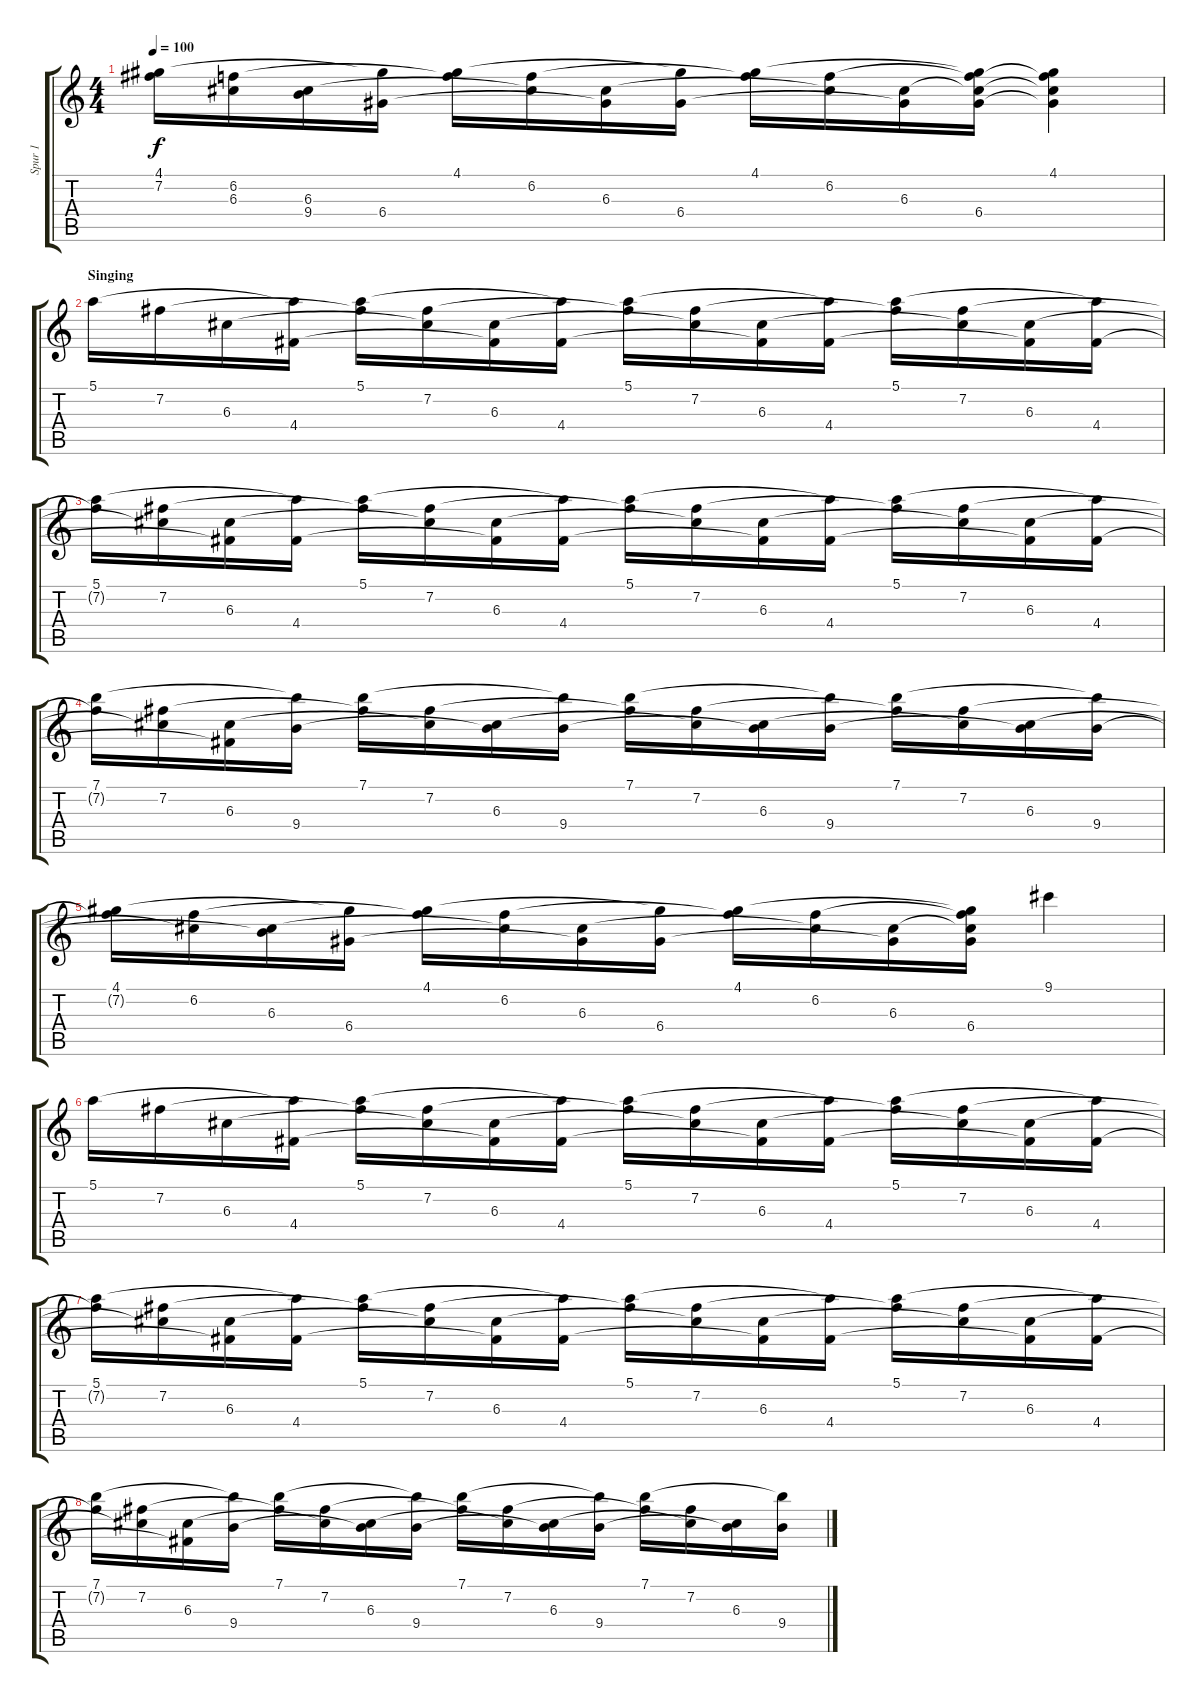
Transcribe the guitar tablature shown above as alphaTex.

\track ("Spur 1" "Spur 1") {instrument acousticguitarnylon}
\staff {score tabs}
\tuning (E4 B3 G3 D3 A2 E2) {hide}
\ts (4 4)
\tempo 100
\clef g2
\ks c
(4.1 7.2{t}).16{dy f} (6.2 6.3{t}).16 (6.3 9.4{t}).16 (4.1{t} 6.4).16 (4.1 6.2{t}).16 (6.2 6.3{t}).16 (6.3 6.4{t}).16 (4.1{t} 6.4).16 (4.1 6.2{t}).16 (6.2 6.3{t}).16 (6.3 6.4{t}).16 (4.1{t} 6.2{t} 6.3{t} 6.4).16 (4.1 6.2{t} 6.3{t} 6.4{t}).4 |
\section ("" "Singing")
5.1.16 7.2.16 6.3.16 (5.1{t} 4.4).16 (5.1 7.2{t}).16 (7.2 6.3{t}).16 (6.3 4.4{t}).16 (5.1{t} 4.4).16 (5.1 7.2{t}).16 (7.2 6.3{t}).16 (6.3 4.4{t}).16 (5.1{t} 4.4).16 (5.1 7.2{t}).16 (7.2 6.3{t}).16 (6.3 4.4{t}).16 (5.1{t} 4.4).16 |
(5.1 7.2{t}).16 (7.2 6.3{t}).16 (6.3 4.4{t}).16 (5.1{t} 4.4).16 (5.1 7.2{t}).16 (7.2 6.3{t}).16 (6.3 4.4{t}).16 (5.1{t} 4.4).16 (5.1 7.2{t}).16 (7.2 6.3{t}).16 (6.3 4.4{t}).16 (5.1{t} 4.4).16 (5.1 7.2{t}).16 (7.2 6.3{t}).16 (6.3 4.4{t}).16 (5.1{t} 4.4).16 |
(7.1 7.2{t}).16 (7.2 6.3{t}).16 (6.3 4.4{t}).16 (7.1{t} 9.4).16 (7.1 7.2{t}).16 (7.2 6.3{t}).16 (6.3 9.4{t}).16 (7.1{t} 9.4).16 (7.1 7.2{t}).16 (7.2 6.3{t}).16 (6.3 9.4{t}).16 (7.1{t} 9.4).16 (7.1 7.2{t}).16 (7.2 6.3{t}).16 (6.3 9.4{t}).16 (7.1{t} 9.4).16 |
(4.1 7.2{t}).16 (6.2 6.3{t}).16 (6.3 9.4{t}).16 (4.1{t} 6.4).16 (4.1 6.2{t}).16 (6.2 6.3{t}).16 (6.3 6.4{t}).16 (4.1{t} 6.4).16 (4.1 6.2{t}).16 (6.2 6.3{t}).16 (6.3 6.4{t}).16 (4.1{t} 6.2{t} 6.3{t} 6.4).16 9.1.4 |
5.1.16 7.2.16 6.3.16 (5.1{t} 4.4).16 (5.1 7.2{t}).16 (7.2 6.3{t}).16 (6.3 4.4{t}).16 (5.1{t} 4.4).16 (5.1 7.2{t}).16 (7.2 6.3{t}).16 (6.3 4.4{t}).16 (5.1{t} 4.4).16 (5.1 7.2{t}).16 (7.2 6.3{t}).16 (6.3 4.4{t}).16 (5.1{t} 4.4).16 |
(5.1 7.2{t}).16 (7.2 6.3{t}).16 (6.3 4.4{t}).16 (5.1{t} 4.4).16 (5.1 7.2{t}).16 (7.2 6.3{t}).16 (6.3 4.4{t}).16 (5.1{t} 4.4).16 (5.1 7.2{t}).16 (7.2 6.3{t}).16 (6.3 4.4{t}).16 (5.1{t} 4.4).16 (5.1 7.2{t}).16 (7.2 6.3{t}).16 (6.3 4.4{t}).16 (5.1{t} 4.4).16 |
(7.1 7.2{t}).16 (7.2 6.3{t}).16 (6.3 4.4{t}).16 (7.1{t} 9.4).16 (7.1 7.2{t}).16 (7.2 6.3{t}).16 (6.3 9.4{t}).16 (7.1{t} 9.4).16 (7.1 7.2{t}).16 (7.2 6.3{t}).16 (6.3 9.4{t}).16 (7.1{t} 9.4).16 (7.1 7.2{t}).16 (7.2 6.3{t}).16 (6.3 9.4{t}).16 (7.1{t} 9.4).16
